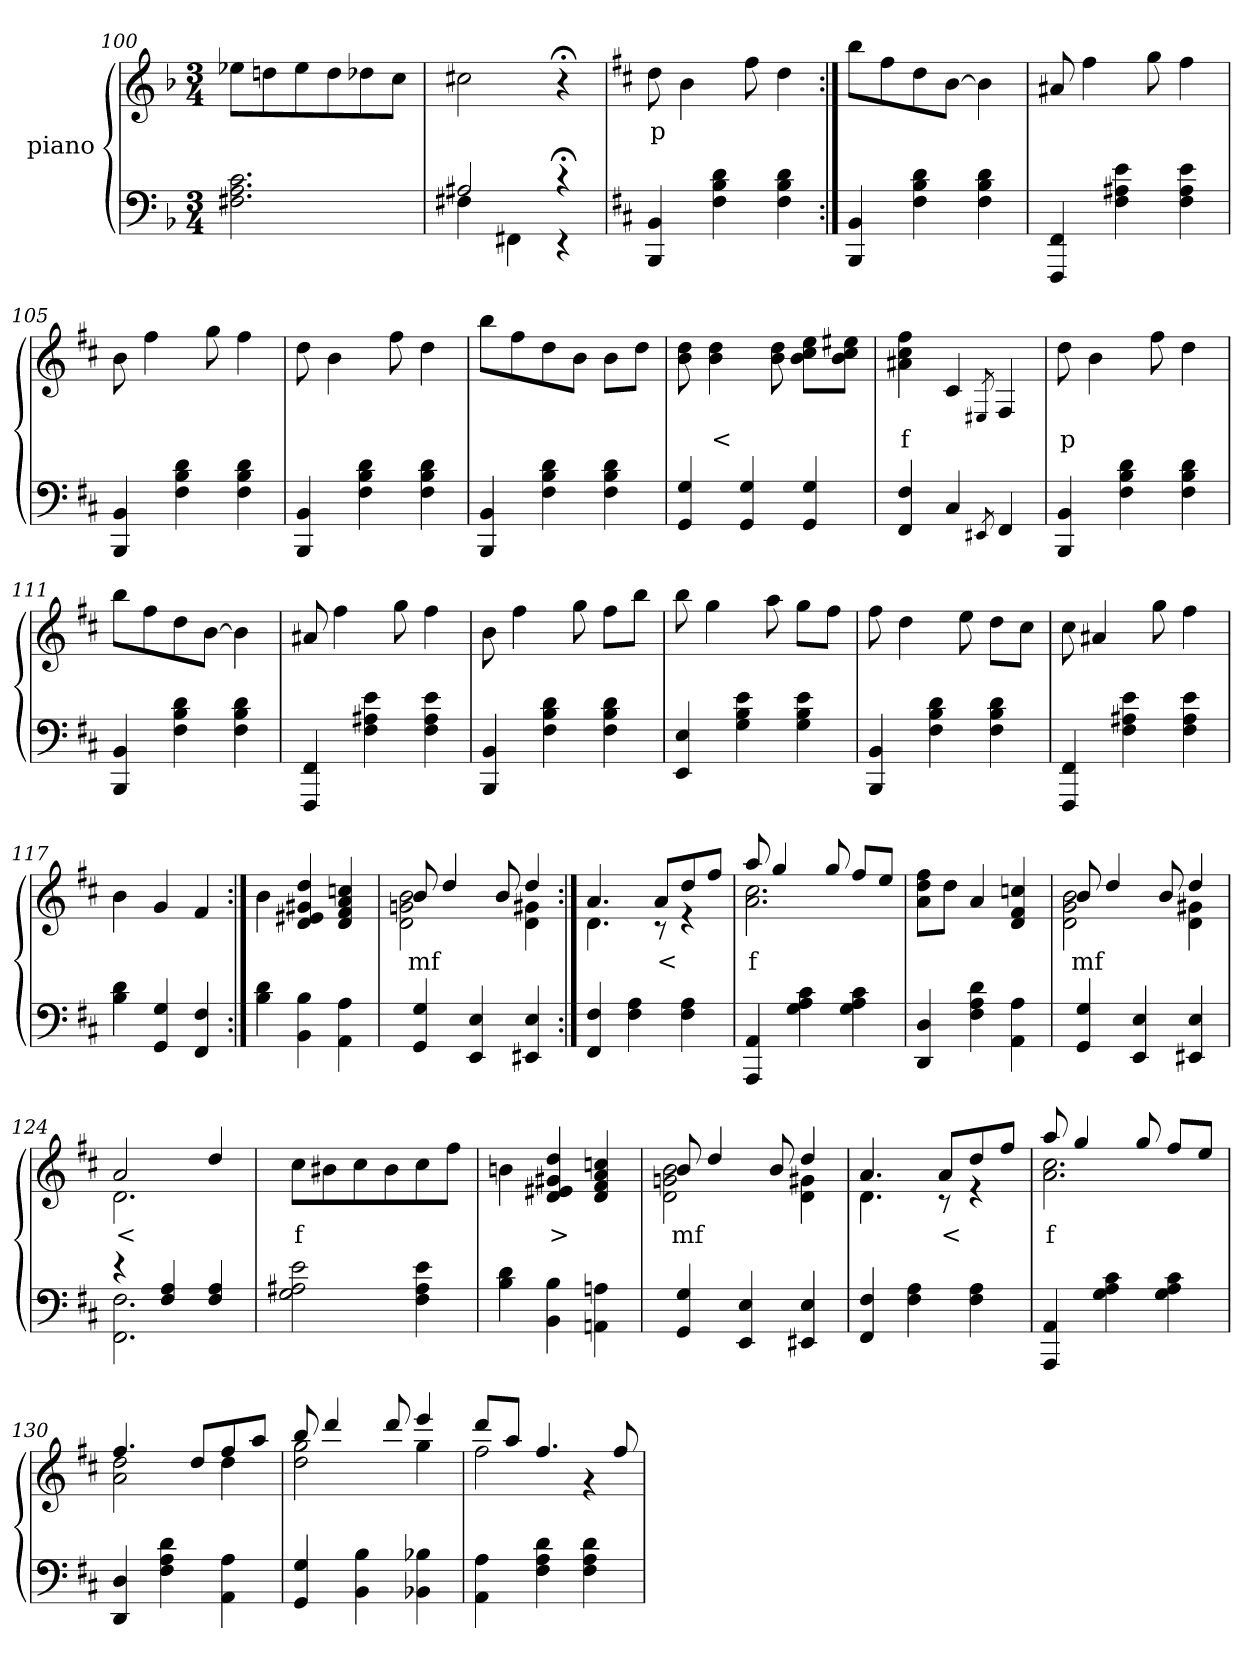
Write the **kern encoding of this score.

**kern	**kern	**text
*part2	*part1	*part1
*staff2	*staff1	*staff1
*I"piano	*I"piano	*
*clefF4	*clefG2	*
*k[b-]	*k[b-]	*
*M3/4	*M3/4	*
=100	=100	=100
2.c 2.A 2.F#X	8ee-XL	.
.	8ddn	.
.	8ee-	.
.	8dd	.
.	8dd-X	.
.	8ccJ	.
=101	=101	=101
*^	*	*
2A#X	4F#X	2cc#X	.
.	4FF#	.	.
4r;<	4r	4r;<	.
*v	*v	*	*
=102	=102	=102
*k[f#c#]	*k[f#c#]	*
4BB 4BBB	8dd	p
.	4b	.
4d 4B 4F#	.	.
.	8ff#	.
4d 4B 4F#	4dd	.
=103:|!	=103:|!	=103:|!
4BB 4BBB	8bbL	.
.	8ff#	.
4d 4B 4F#	8dd	.
.	[8bJ	.
4d 4B 4F#	4b]	.
=104	=104	=104
4FF# 4FFF#	8a#X	.
.	4ff#	.
4e 4A#X 4F#	.	.
.	8gg	.
4e 4A# 4F#	4ff#	.
=105	=105	=105
4BB 4BBB	8b	.
.	4ff#	.
4d 4B 4F#	.	.
.	8gg	.
4d 4B 4F#	4ff#	.
=106	=106	=106
4BB 4BBB	8dd	.
.	4b	.
4d 4B 4F#	.	.
.	8ff#	.
4d 4B 4F#	4dd	.
=107	=107	=107
4BB 4BBB	8bbL	.
.	8ff#	.
4d 4B 4F#	8dd	.
.	8bJ	.
4d 4B 4F#	8bL	.
.	8ddJ	.
=108	=108	=108
4G 4GG	8dd 8b	.
.	4dd 4b	<
4G 4GG	.	.
.	8dd 8b	.
4G 4GG	8ee 8cc# 8bL	.
.	8ee#X 8cc# 8bJ	.
=109	=109	=109
4F# 4FF#	4ff# 4cc# 4a#X	f
4C#	4c#	.
8qEE#X	8qE#X	.
4FF#	4F#	.
=110	=110	=110
4BB 4BBB	8dd	p
.	4b	.
4d 4B 4F#	.	.
.	8ff#	.
4d 4B 4F#	4dd	.
=111	=111	=111
4BB 4BBB	8bbL	.
.	8ff#	.
4d 4B 4F#	8dd	.
.	[8bJ	.
4d 4B 4F#	4b]	.
=112	=112	=112
4FF# 4FFF#	8a#X	.
.	4ff#	.
4e 4A#X 4F#	.	.
.	8gg	.
4e 4A# 4F#	4ff#	.
=113	=113	=113
4BB 4BBB	8b	.
.	4ff#	.
4d 4B 4F#	.	.
.	8gg	.
4d 4B 4F#	8ff#L	.
.	8bbJ	.
=114	=114	=114
4E 4EE	8bb	.
.	4gg	.
4e 4B 4G	.	.
.	8aa	.
4e 4B 4G	8ggL	.
.	8ff#J	.
=115	=115	=115
4BB 4BBB	8ff#	.
.	4dd	.
4d 4B 4F#	.	.
.	8ee	.
4d 4B 4F#	8ddL	.
.	8cc#J	.
=116	=116	=116
4FF# 4FFF#	8cc#	.
.	4a#X	.
4e 4A#X 4F#	.	.
.	8gg	.
4e 4A# 4F#	4ff#	.
=117	=117	=117
4d 4B	4b	.
4G 4GG	4g	.
4F# 4FF#	4f#	.
=118:|!	=118:|!	=118:|!
4d 4B	4b	.
4B 4BB	4dd 4g#X 4e#X 4d	.
4A 4AA	4ccn 4a 4f# 4d	.
=119	=119	=119
*	*^	*
4G 4GG	8b	2b 2gn 2d	mf
.	4dd	.	.
4E 4EE	.	.	.
.	8b	.	.
4E 4EE#X	4dd	4g#X 4d	.
=120:|!	=120:|!	=120:|!	=120:|!
4F# 4FF#	4.a	4.d	.
4A 4F#	.	.	.
.	8aL	8r	<
4A 4F#	8dd	4r	.
.	8ff#J	.	.
=121	=121	=121	=121
4AA 4AAA	8aa	2.cc# 2.a	f
.	4gg	.	.
4c# 4A 4G	.	.	.
.	8gg	.	.
4c# 4A 4G	8ff#L	.	.
.	8eeJ	.	.
*	*v	*v	*
=122	=122	=122
4D 4DD	8ff# 8dd 8aL	.
.	8ddJ	.
4d 4A 4F#	4a	.
4A 4AA	4ccn 4f# 4d	.
=123	=123	=123
*	*^	*
4G 4GG	8b	2b 2g 2d	mf
.	4dd	.	.
4E 4EE	.	.	.
.	8b	.	.
4E 4EE#X	4dd	4g#X 4d	.
=124	=124	=124	=124
*^	*	*	*
4r	2.F# 2.FF#	2a	2.d	<
4A 4F#	.	.	.	.
4A 4F#	.	4dd	.	.
*v	*v	*	*	*
*	*v	*v	*
=125	=125	=125
2e 2A#X 2G	8cc#L	f
.	8b#X	.
.	8cc#	.
.	8b#	.
4e 4A# 4F#	8cc#	.
.	8ff#J	.
=126	=126	=126
4d 4B	4bn	.
4B 4BB	4dd 4g#X 4e#X 4d	>
4An 4AAn	4ccn 4a 4f# 4d	.
=127	=127	=127
*	*^	*
4G 4GG	8b	2b 2gn 2d	mf
.	4dd	.	.
4E 4EE	.	.	.
.	8b	.	.
4E 4EE#X	4dd	4g#X 4d	.
=128	=128	=128	=128
4F# 4FF#	4.a	4.d	.
4A 4F#	.	.	.
.	8aL	8r	<
4A 4F#	8dd	4r	.
.	8ff#J	.	.
=129	=129	=129	=129
4AA 4AAA	8aa	2.cc# 2.a	f
.	4gg	.	.
4c# 4A 4G	.	.	.
.	8gg	.	.
4c# 4A 4G	8ff#L	.	.
.	8eeJ	.	.
=130	=130	=130	=130
4D 4DD	4.ff#	2dd 2a	.
4d 4A 4F#	.	.	.
.	8ddL	.	.
4A 4AA	8ff#	4dd	.
.	8aaJ	.	.
=131	=131	=131	=131
4G 4GG	8bb	2gg 2dd	.
.	4ddd	.	.
4B 4BB	.	.	.
.	8ddd	.	.
4B-X 4BB-X	4eee	4gg	.
=132	=132	=132	=132
4A 4AA	8dddL	2ff#	.
.	8aaJ	.	.
4d 4A 4F#	4.ff#	.	.
4d 4A 4F#	.	4r	.
.	8ff#	.	.
*	*v	*v	*
=	=	=
*-	*-	*-
